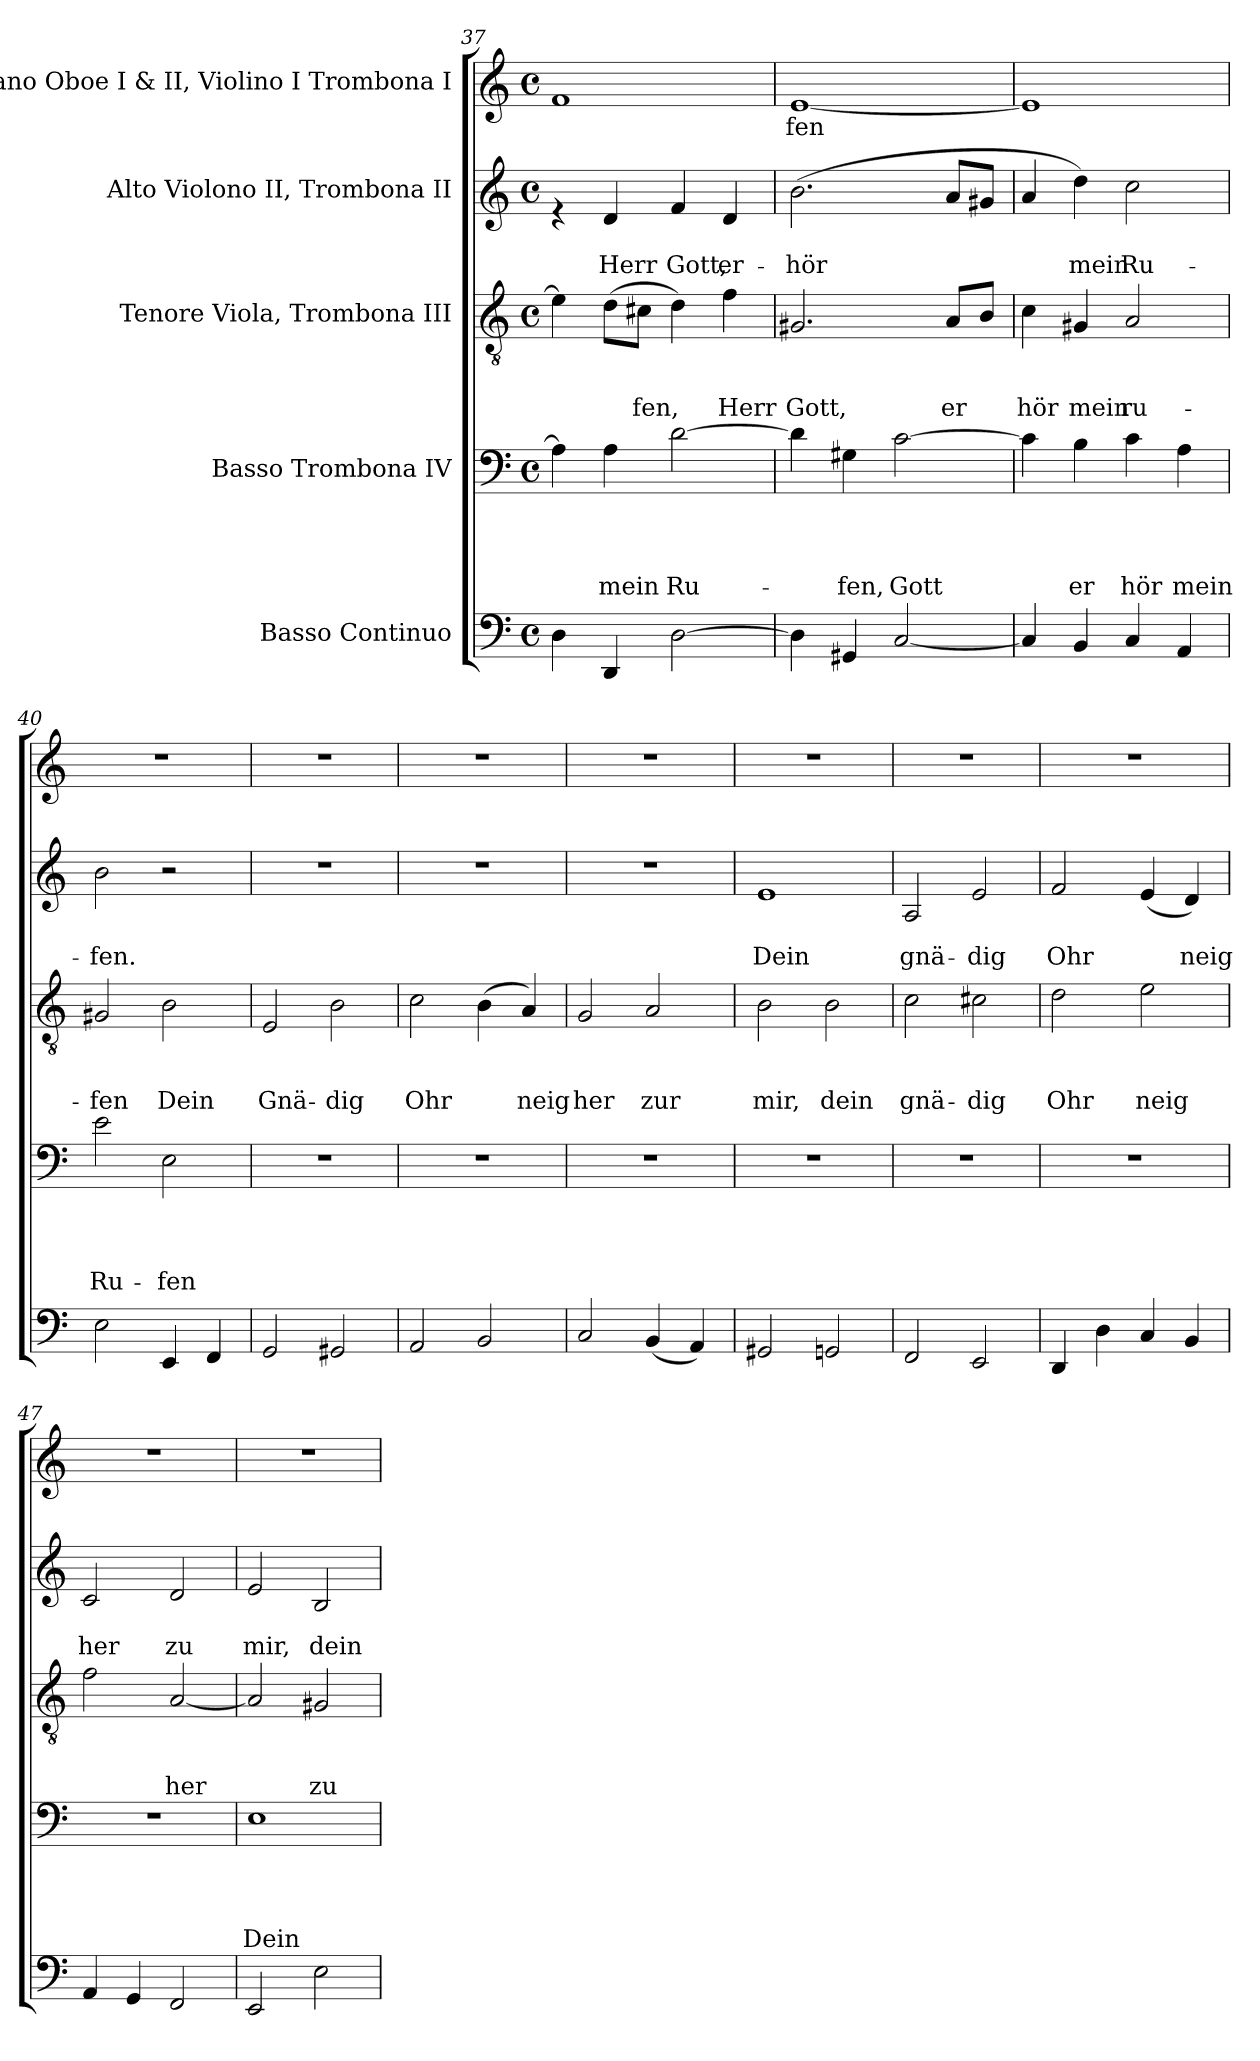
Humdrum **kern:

**kern	**kern	**text	**text	**text	**text	**kern	**text	**text	**text	**kern	**text	**text	**kern	**text
*part5	*part4	*part4	*part4	*part4	*part4	*part3	*part3	*part3	*part3	*part2	*part2	*part2	*part1	*part1
*staff5	*staff4	*staff4	*staff4	*staff4	*staff4	*staff3	*staff3	*staff3	*staff3	*staff2	*staff2	*staff2	*staff1	*staff1
*I"Basso Continuo	*I"Basso Trombona IV	*	*	*	*	*I"Tenore Viola, Trombona III	*	*	*	*I"Alto Violono II, Trombona II	*	*	*I"Soprano Oboe I & II, Violino I Trombona I	*
*clefF4	*clefF4	*	*	*	*	*clefGv2	*	*	*	*clefG2	*	*	*clefG2	*
*k[]	*k[]	*	*	*	*	*k[]	*	*	*	*k[]	*	*	*k[]	*
*C:	*C:	*	*	*	*	*C:	*	*	*	*C:	*	*	*C:	*
*M4/4	*M4/4	*	*	*	*	*M4/4	*	*	*	*M4/4	*	*	*M4/4	*
*met(c)	*met(c)	*	*	*	*	*met(c)	*	*	*	*met(c)	*	*	*met(c)	*
=37	=37	=37	=37	=37	=37	=37	=37	=37	=37	=37	=37	=37	=37	=37
4D\	4A\]	.	.	.	.	4e\]	.	.	.	4re	.	.	1f	.
!	!	!	!	!	!LO:LY:b	!	!	!	!	!	!	!LO:LY:b	!	!
4DD/	4A\	.	.	.	mein	(>8d\L	.	.	.	4d/	.	Herr	.	.
!	!	!	!	!	!	!	!	!	!LO:LY:b	!	!	!	!	!
.	.	.	.	.	.	8c#X\J	.	.	fen,	.	.	.	.	.
!	!	!	!	!	!LO:LY:b	!	!	!	!	!	!	!LO:LY:b	!	!
[>2D\	[>2d\	.	.	.	Ru-	4d\)	.	.	.	4f/	.	Gott,	.	.
!	!	!	!	!	!	!	!	!	!LO:LY:b	!	!	!LO:LY:b	!	!
.	.	.	.	.	.	4f\	.	.	Herr	4d/	.	er-	.	.
!!LO:LB:g=z
=38	=38	=38	=38	=38	=38	=38	=38	=38	=38	=38	=38	=38	=38	=38
!	!	!	!	!	!	!	!	!	!LO:LY:b	!	!	!LO:LY:b	!	!LO:LY:b
4D\]	4d\]	.	.	.	.	2.G#X/	.	.	Gott,	(>2.b\	.	-hör	[<1e	fen
!	!	!	!	!	!LO:LY:b	!	!	!	!	!	!	!	!	!
4GG#X/	4G#X\	.	.	.	-fen,	.	.	.	.	.	.	.	.	.
!	!	!	!	!	!LO:LY:b	!	!	!	!	!	!	!	!	!
[<2C/	[>2c\	.	.	.	Gott	.	.	.	.	.	.	.	.	.
!	!	!	!	!	!	!	!	!	!LO:LY:b	!	!	!	!	!
.	.	.	.	.	.	8A/L	.	.	er	8a/L	.	.	.	.
.	.	.	.	.	.	8B/J	.	.	.	8g#X/J	.	.	.	.
!!LO:PB:g=z
=39	=39	=39	=39	=39	=39	=39	=39	=39	=39	=39	=39	=39	=39	=39
!	!	!	!	!	!	!	!	!	!LO:LY:b	!	!	!	!	!
4C/]	4c\]	.	.	.	.	4c\	.	.	hör	4a/	.	.	1e]	.
!	!	!	!	!	!LO:LY:b	!	!	!	!LO:LY:b	!	!	!LO:LY:b	!	!
4BB/	4B\	.	.	.	er	4G#X/	.	.	mein	4dd\)	.	mein	.	.
!	!	!	!	!	!LO:LY:b	!	!	!	!LO:LY:b	!	!	!LO:LY:b	!	!
4C/	4c\	.	.	.	hör	2A/	.	.	ru-	2cc\	.	Ru-	.	.
!	!	!	!	!	!LO:LY:b	!	!	!	!	!	!	!	!	!
4AA/	4A\	.	.	.	mein	.	.	.	.	.	.	.	.	.
=40	=40	=40	=40	=40	=40	=40	=40	=40	=40	=40	=40	=40	=40	=40
!	!	!	!	!	!LO:LY:b	!	!	!	!LO:LY:b	!	!	!LO:LY:b	!	!
2E\	2e\	.	.	.	Ru-	2G#X/	.	.	-fen	2b\	.	-fen.	1r	.
!	!	!	!	!	!LO:LY:b	!	!	!	!LO:LY:b	!	!	!	!	!
4EE/	2E\	.	.	.	-fen	2B\	.	.	Dein	2r	.	.	.	.
4FF/	.	.	.	.	.	.	.	.	.	.	.	.	.	.
=41	=41	=41	=41	=41	=41	=41	=41	=41	=41	=41	=41	=41	=41	=41
!	!	!	!	!	!	!	!	!	!LO:LY:b	!	!	!	!	!
2GG/	1r	.	.	.	.	2E/	.	.	Gnä-	1r	.	.	1r	.
!	!	!	!	!	!	!	!	!	!LO:LY:b	!	!	!	!	!
2GG#X/	.	.	.	.	.	2B\	.	.	-dig	.	.	.	.	.
=42	=42	=42	=42	=42	=42	=42	=42	=42	=42	=42	=42	=42	=42	=42
!	!	!	!	!	!	!	!	!	!LO:LY:b	!	!	!	!	!
2AA/	1r	.	.	.	.	2c\	.	.	Ohr	1r	.	.	1r	.
2BB/	.	.	.	.	.	(>4B\	.	.	.	.	.	.	.	.
!	!	!	!	!	!	!	!	!	!LO:LY:b	!	!	!	!	!
.	.	.	.	.	.	4A/)	.	.	neig	.	.	.	.	.
=43	=43	=43	=43	=43	=43	=43	=43	=43	=43	=43	=43	=43	=43	=43
!	!	!	!	!	!	!	!	!	!LO:LY:b	!	!	!	!	!
2C/	1r	.	.	.	.	2G/	.	.	her	1r	.	.	1r	.
!	!	!	!	!	!	!	!	!	!LO:LY:b	!	!	!	!	!
(<4BB/	.	.	.	.	.	2A/	.	.	zur	.	.	.	.	.
4AA/)	.	.	.	.	.	.	.	.	.	.	.	.	.	.
=44	=44	=44	=44	=44	=44	=44	=44	=44	=44	=44	=44	=44	=44	=44
!	!	!	!	!	!	!	!	!	!LO:LY:b	!	!	!LO:LY:b	!	!
2GG#X/	1r	.	.	.	.	2B\	.	.	mir,	1e	.	Dein	1r	.
!	!	!	!	!	!	!	!	!	!LO:LY:b	!	!	!	!	!
2GGn/	.	.	.	.	.	2B\	.	.	dein	.	.	.	.	.
=45	=45	=45	=45	=45	=45	=45	=45	=45	=45	=45	=45	=45	=45	=45
!	!	!	!	!	!	!	!	!	!LO:LY:b	!	!	!LO:LY:b	!	!
2FF/	1r	.	.	.	.	2c\	.	.	gnä-	2A/	.	gnä-	1r	.
!	!	!	!	!	!	!	!	!	!LO:LY:b	!	!	!LO:LY:b	!	!
2EE/	.	.	.	.	.	2c#X\	.	.	-dig	2e/	.	-dig	.	.
!!LO:LB:g=z
=46	=46	=46	=46	=46	=46	=46	=46	=46	=46	=46	=46	=46	=46	=46
!	!	!	!	!	!	!	!	!	!LO:LY:b	!	!	!LO:LY:b	!	!
4DD/	1r	.	.	.	.	2d\	.	.	Ohr	2f/	.	Ohr	1r	.
4D\	.	.	.	.	.	.	.	.	.	.	.	.	.	.
!	!	!	!	!	!	!	!	!	!LO:LY:b	!	!	!	!	!
4C/	.	.	.	.	.	2e\	.	.	neig	(<4e/	.	.	.	.
!	!	!	!	!	!	!	!	!	!	!	!	!LO:LY:b	!	!
4BB/	.	.	.	.	.	.	.	.	.	4d/)	.	neig	.	.
!!LO:LB:g=z
=47	=47	=47	=47	=47	=47	=47	=47	=47	=47	=47	=47	=47	=47	=47
!	!	!	!	!	!	!	!	!	!	!	!	!LO:LY:b	!	!
4AA/	1r	.	.	.	.	2f\	.	.	.	2c/	.	her	1r	.
4GG/	.	.	.	.	.	.	.	.	.	.	.	.	.	.
!	!	!	!	!	!	!	!	!	!LO:LY:b	!	!	!LO:LY:b	!	!
2FF/	.	.	.	.	.	[<2A/	.	.	her	2d/	.	zu	.	.
=48	=48	=48	=48	=48	=48	=48	=48	=48	=48	=48	=48	=48	=48	=48
!	!	!	!	!	!LO:LY:b	!	!	!	!	!	!	!LO:LY:b	!	!
2EE/	1E	.	.	.	Dein	2A/]	.	.	.	2e/	.	mir,	1r	.
!	!	!	!	!	!	!	!	!	!LO:LY:b	!	!	!LO:LY:b	!	!
2E\	.	.	.	.	.	2G#X/	.	.	zu	2B/	.	dein	.	.
=	=	=	=	=	=	=	=	=	=	=	=	=	=	=
*-	*-	*-	*-	*-	*-	*-	*-	*-	*-	*-	*-	*-	*-	*-
